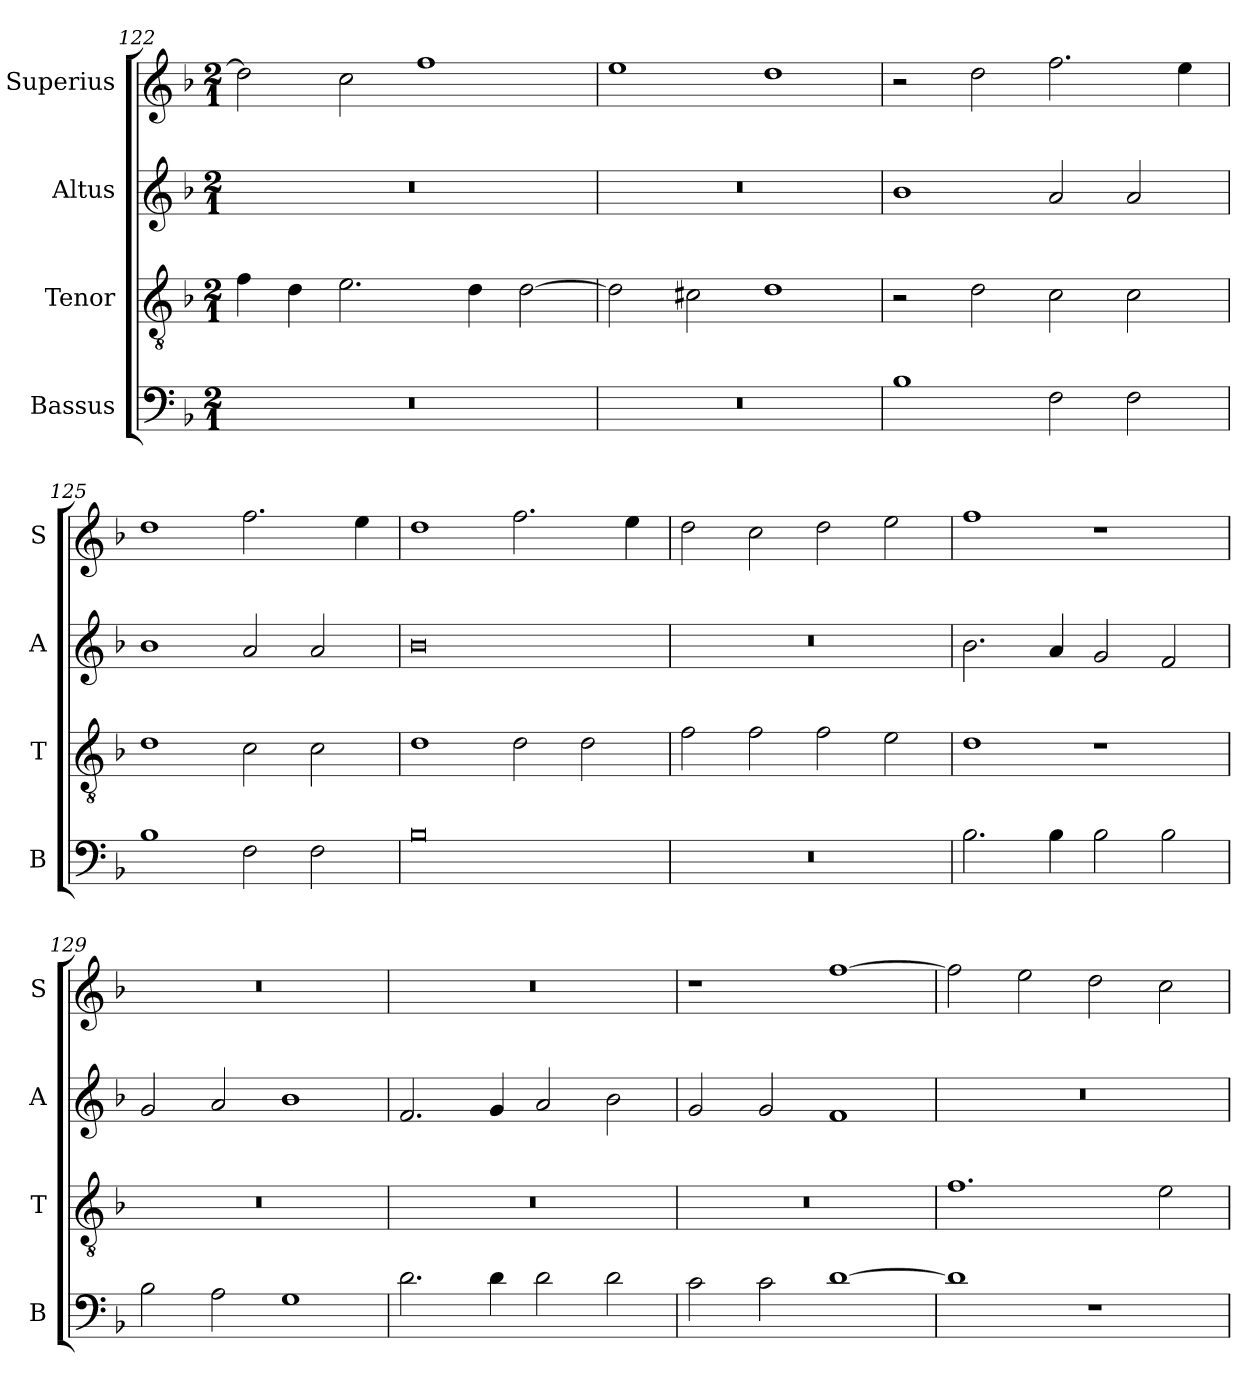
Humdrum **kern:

**kern	**kern	**kern	**kern
*part4	*part3	*part2	*part1
*staff4	*staff3	*staff2	*staff1
*I"Bassus	*I"Tenor	*I"Altus	*I"Superius
*I'B	*I'T	*I'A	*I'S
*clefF4	*clefGv2	*clefG2	*clefG2
*k[b-]	*k[b-]	*k[b-]	*k[b-]
*F:	*F:	*F:	*F:
*M2/1	*M2/1	*M2/1	*M2/1
=122	=122	=122	=122
0r	4f	0r	2dd]
.	4d	.	.
.	2.e	.	2cc
.	.	.	1ff
.	4d	.	.
.	[2d	.	.
=123	=123	=123	=123
0r	2d]	0r	1ee
.	2c#X	.	.
.	1d	.	1dd
=124	=124	=124	=124
1B-	2r	1b-	2r
.	2d	.	2dd
2F	2c	2a	2.ff
2F	2c	2a	.
.	.	.	4ee
=125	=125	=125	=125
1B-	1d	1b-	1dd
2F	2c	2a	2.ff
2F	2c	2a	.
.	.	.	4ee
=126	=126	=126	=126
0B-	1d	0b-	1dd
.	2d	.	2.ff
.	2d	.	.
.	.	.	4ee
=127	=127	=127	=127
0r	2f	0r	2dd
.	2f	.	2cc
.	2f	.	2dd
.	2e	.	2ee
=128	=128	=128	=128
2.B-	1d	2.b-	1ff
4B-	.	4a	.
2B-	1r	2g	1r
2B-	.	2f	.
=129	=129	=129	=129
2B-	0r	2g	0r
2A	.	2a	.
1G	.	1b-	.
=130	=130	=130	=130
2.d	0r	2.f	0r
4d	.	4g	.
2d	.	2a	.
2d	.	2b-	.
=131	=131	=131	=131
2c	0r	2g	1r
2c	.	2g	.
[1d	.	1f	[1ff
=132	=132	=132	=132
1d]	1.f	0r	2ff]
.	.	.	2ee
1r	.	.	2dd
.	2e	.	2cc
=	=	=	=
*-	*-	*-	*-
